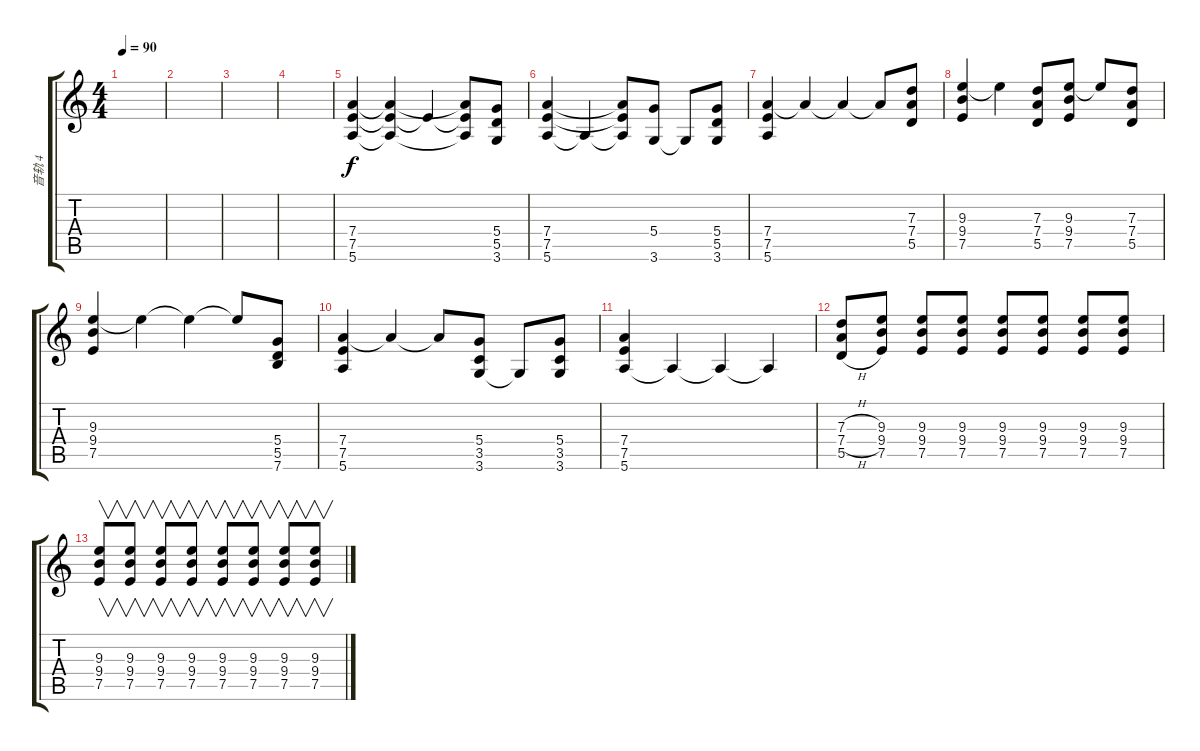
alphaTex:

\track ("音轨 4" "音轨 4") {instrument acousticguitarsteel}
\staff {score tabs}
\tuning (E4 B3 G3 D3 A2 E2) {hide}
\ts (4 4)
\tempo 90
\clef g2
\ks c
|
|
|
|
(7.4 7.5 5.6).4 (7.4{t} 7.5{t} 5.6{t}).4 7.5{t}.4 (7.4{t} 7.5{t} 5.6{t}).8 (5.4 5.5 3.6).8 |
(7.4 7.5 5.6).4 5.6{t}.4 (7.4{t} 7.5{t} 5.6{t}).8 (5.4 3.6).8 3.6{t}.8 (5.4 5.5 3.6).8 |
(7.4 7.5 5.6).4 7.4{t}.4 7.4{t}.4 7.4{t}.8 (7.3 7.4 5.5).8 |
(9.3 9.4 7.5).4 9.3{t}.4 (7.3 7.4 5.5).8 (9.3 9.4 7.5).8 9.3{t}.8 (7.3 7.4 5.5).8 |
(9.3 9.4 7.5).4 9.3{t}.4 9.3{t}.4 9.3{t}.8 (5.4 5.5 7.6).8 |
(7.4 7.5 5.6).4 7.4{t}.4 7.4{t}.8 (5.4 3.5 3.6).8 3.6{t}.8 (5.4 3.5 3.6).8 |
(7.4 7.5 5.6).4 5.6{t}.4 5.6{t}.4 5.6{t}.4 |
(7.3{h} 7.4{h} 5.5{h}).8 (9.3 9.4 7.5).8 (9.3 9.4 7.5).8 (9.3 9.4 7.5).8 (9.3 9.4 7.5).8 (9.3 9.4 7.5).8 (9.3 9.4 7.5).8 (9.3 9.4 7.5).8 |
(9.3 9.4 7.5).8{v} (9.3 9.4 7.5).8{v} (9.3 9.4 7.5).8{v} (9.3 9.4 7.5).8{v} (9.3 9.4 7.5).8{v} (9.3 9.4 7.5).8{v} (9.3 9.4 7.5).8{v} (9.3 9.4 7.5).8{v}
